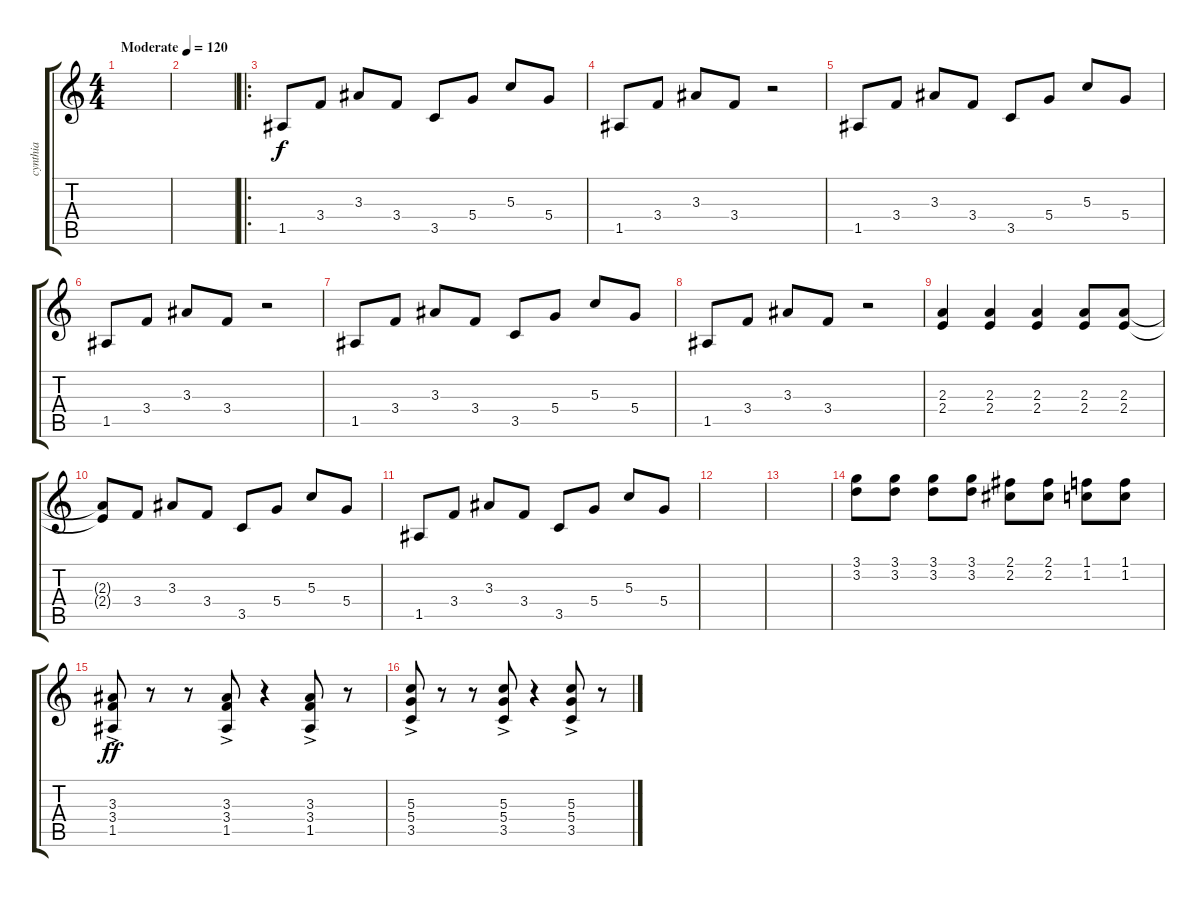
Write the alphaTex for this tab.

\track ("cynthia" "cynthia") {instrument acousticguitarsteel}
\staff {score tabs}
\tuning (E4 B3 G3 D3 A2 E2) {hide}
\ts (4 4)
\tempo (120 "Moderate")
\clef g2
\ks c
|
|
\ro
1.5.8 3.4.8 3.3.8 3.4.8 3.5.8 5.4.8 5.3.8 5.4.8 |
1.5.8 3.4.8 3.3.8 3.4.8 r.2 |
1.5.8 3.4.8 3.3.8 3.4.8 3.5.8 5.4.8 5.3.8 5.4.8 |
1.5.8 3.4.8 3.3.8 3.4.8 r.2 |
1.5.8 3.4.8 3.3.8 3.4.8 3.5.8 5.4.8 5.3.8 5.4.8 |
1.5.8 3.4.8 3.3.8 3.4.8 r.2 |
(2.3 2.4).4 (2.3 2.4).4 (2.3 2.4).4 (2.3 2.4).8 (2.3 2.4).8 |
(2.3{t} 2.4{t}).8 3.4.8 3.3.8 3.4.8 3.5.8 5.4.8 5.3.8 5.4.8 |
1.5.8 3.4.8 3.3.8 3.4.8 3.5.8 5.4.8 5.3.8 5.4.8 |
|
|
(3.1 3.2).8 (3.1 3.2).8 (3.1 3.2).8 (3.1 3.2).8 (2.1 2.2).8 (2.1 2.2).8 (1.1 1.2).8 (1.1 1.2).8 |
(3.3{ac} 3.4{ac} 1.5{ac}).8{dy ff} r.8 r.8 (3.3{ac} 3.4{ac} 1.5{ac}).8 r.4 (3.3{ac} 3.4{ac} 1.5{ac}).8 r.8 |
(5.3{ac} 5.4{ac} 3.5{ac}).8 r.8 r.8 (5.3{ac} 5.4{ac} 3.5{ac}).8 r.4 (5.3{ac} 5.4{ac} 3.5{ac}).8 r.8
